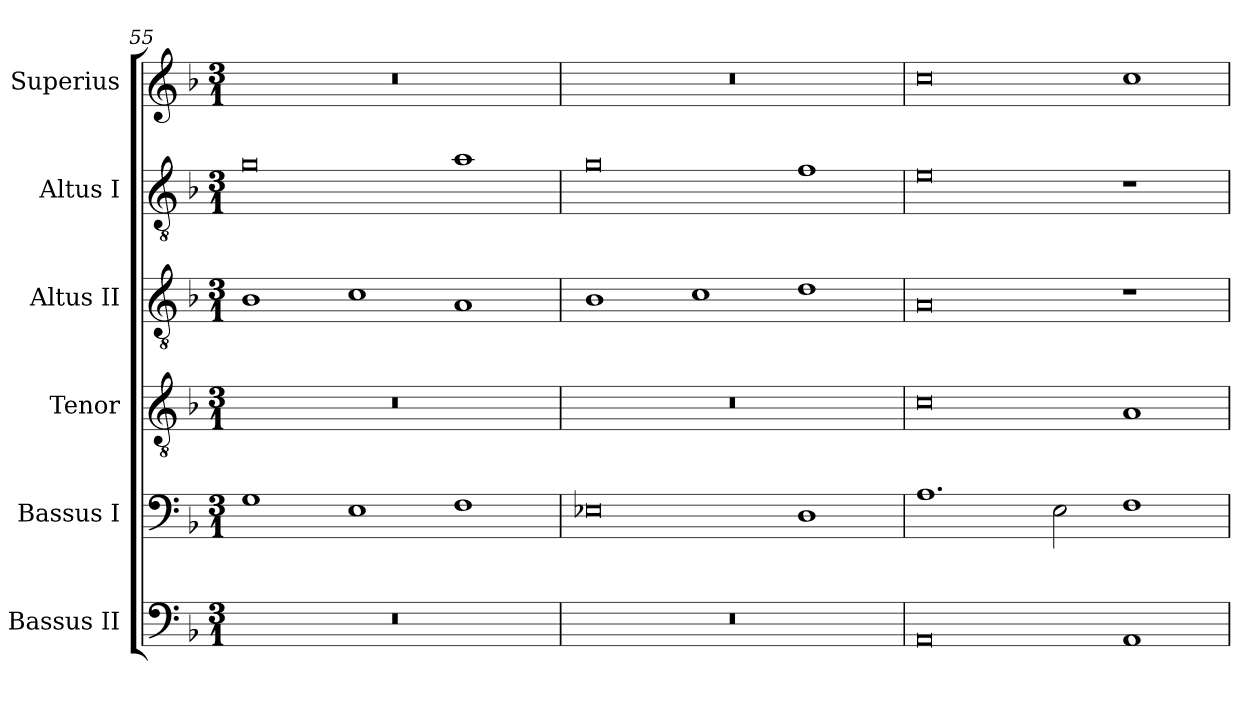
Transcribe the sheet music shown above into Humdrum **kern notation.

**kern	**kern	**kern	**kern	**kern	**kern
*part6	*part5	*part4	*part3	*part2	*part1
*staff6	*staff5	*staff4	*staff3	*staff2	*staff1
*I"Bassus II	*I"Bassus I	*I"Tenor	*I"Altus II	*I"Altus I	*I"Superius
*I'B. II	*I'B.  I	*I'T.	*I'A. II	*I'A. I	*I'S.
*clefF4	*clefF4	*clefGv2	*clefGv2	*clefGv2	*clefG2
*k[b-]	*k[b-]	*k[b-]	*k[b-]	*k[b-]	*k[b-]
*F:	*F:	*F:	*F:	*F:	*F:
*M3/1	*M3/1	*M3/1	*M3/1	*M3/1	*M3/1
=55	=55	=55	=55	=55	=55
0.r	1G	0.r	1B-	0g	0.r
.	1E	.	1c	.	.
.	1F	.	1A	1a	.
=56	=56	=56	=56	=56	=56
0.r	0E-X	0.r	1B-	0g	0.r
.	.	.	1c	.	.
.	1D	.	1d	1f	.
=57	=57	=57	=57	=57	=57
0AA	1.A	0c	0A	0e	0cc
.	2E\	.	.	.	.
1AA	1F	1A	1r	1r	1cc
=	=	=	=	=	=
*-	*-	*-	*-	*-	*-
